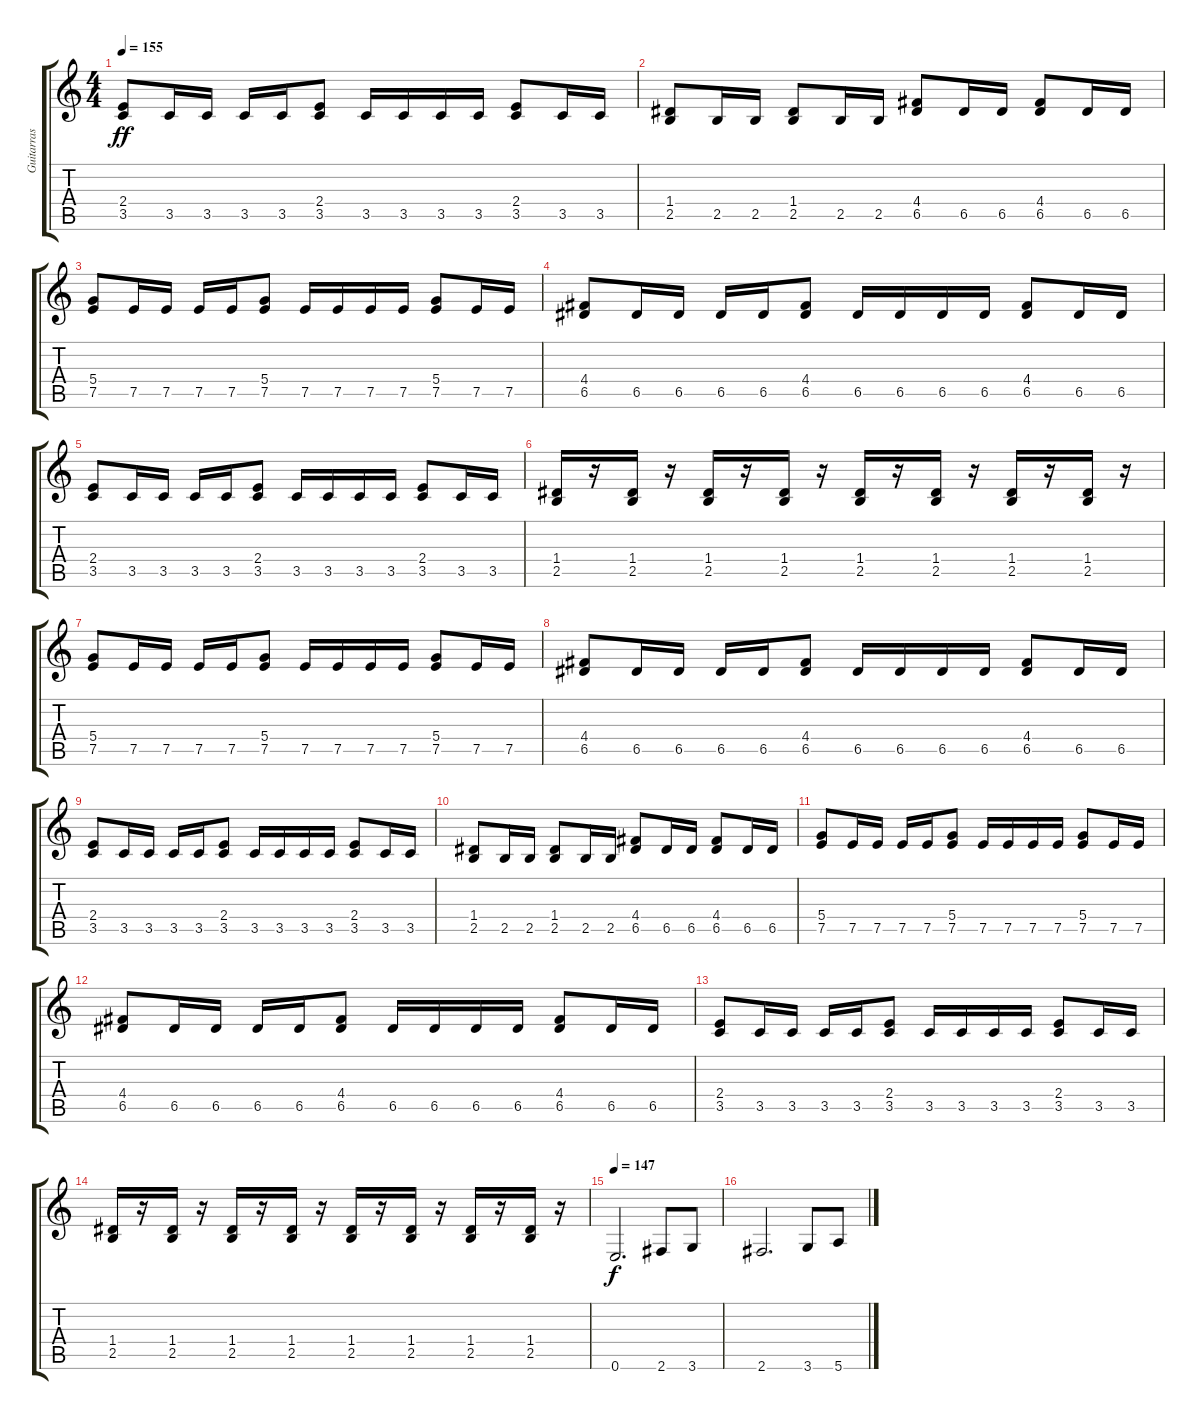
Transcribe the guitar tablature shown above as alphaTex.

\track ("Guitarras" "Guitarras") {instrument distortionguitar}
\staff {score tabs}
\tuning (E4 B3 G3 D3 A2 E2) {hide}
\ts (4 4)
\tempo 155
\clef g2
\ks c
(2.4 3.5).8{dy ff} 3.5.16 3.5.16 3.5.16 3.5.16 (2.4 3.5).8 3.5.16 3.5.16 3.5.16 3.5.16 (2.4 3.5).8 3.5.16 3.5.16 |
(1.4 2.5).8 2.5.16 2.5.16 (1.4 2.5).8 2.5.16 2.5.16 (4.4 6.5).8 6.5.16 6.5.16 (4.4 6.5).8 6.5.16 6.5.16 |
(5.4 7.5).8 7.5.16 7.5.16 7.5.16 7.5.16 (5.4 7.5).8 7.5.16 7.5.16 7.5.16 7.5.16 (5.4 7.5).8 7.5.16 7.5.16 |
(4.4 6.5).8 6.5.16 6.5.16 6.5.16 6.5.16 (4.4 6.5).8 6.5.16 6.5.16 6.5.16 6.5.16 (4.4 6.5).8 6.5.16 6.5.16 |
(2.4 3.5).8 3.5.16 3.5.16 3.5.16 3.5.16 (2.4 3.5).8 3.5.16 3.5.16 3.5.16 3.5.16 (2.4 3.5).8 3.5.16 3.5.16 |
(1.4 2.5).16 r.16 (1.4 2.5).16 r.16 (1.4 2.5).16 r.16 (1.4 2.5).16 r.16 (1.4 2.5).16 r.16 (1.4 2.5).16 r.16 (1.4 2.5).16 r.16 (1.4 2.5).16 r.16 |
(5.4 7.5).8 7.5.16 7.5.16 7.5.16 7.5.16 (5.4 7.5).8 7.5.16 7.5.16 7.5.16 7.5.16 (5.4 7.5).8 7.5.16 7.5.16 |
(4.4 6.5).8 6.5.16 6.5.16 6.5.16 6.5.16 (4.4 6.5).8 6.5.16 6.5.16 6.5.16 6.5.16 (4.4 6.5).8 6.5.16 6.5.16 |
(2.4 3.5).8 3.5.16 3.5.16 3.5.16 3.5.16 (2.4 3.5).8 3.5.16 3.5.16 3.5.16 3.5.16 (2.4 3.5).8 3.5.16 3.5.16 |
(1.4 2.5).8 2.5.16 2.5.16 (1.4 2.5).8 2.5.16 2.5.16 (4.4 6.5).8 6.5.16 6.5.16 (4.4 6.5).8 6.5.16 6.5.16 |
(5.4 7.5).8 7.5.16 7.5.16 7.5.16 7.5.16 (5.4 7.5).8 7.5.16 7.5.16 7.5.16 7.5.16 (5.4 7.5).8 7.5.16 7.5.16 |
(4.4 6.5).8 6.5.16 6.5.16 6.5.16 6.5.16 (4.4 6.5).8 6.5.16 6.5.16 6.5.16 6.5.16 (4.4 6.5).8 6.5.16 6.5.16 |
(2.4 3.5).8 3.5.16 3.5.16 3.5.16 3.5.16 (2.4 3.5).8 3.5.16 3.5.16 3.5.16 3.5.16 (2.4 3.5).8 3.5.16 3.5.16 |
(1.4 2.5).16 r.16 (1.4 2.5).16 r.16 (1.4 2.5).16 r.16 (1.4 2.5).16 r.16 (1.4 2.5).16 r.16 (1.4 2.5).16 r.16 (1.4 2.5).16 r.16 (1.4 2.5).16 r.16 |
\tempo 147
0.6.2{d dy f} 2.6.8 3.6.8 |
2.6.2{d} 3.6.8 5.6.8
